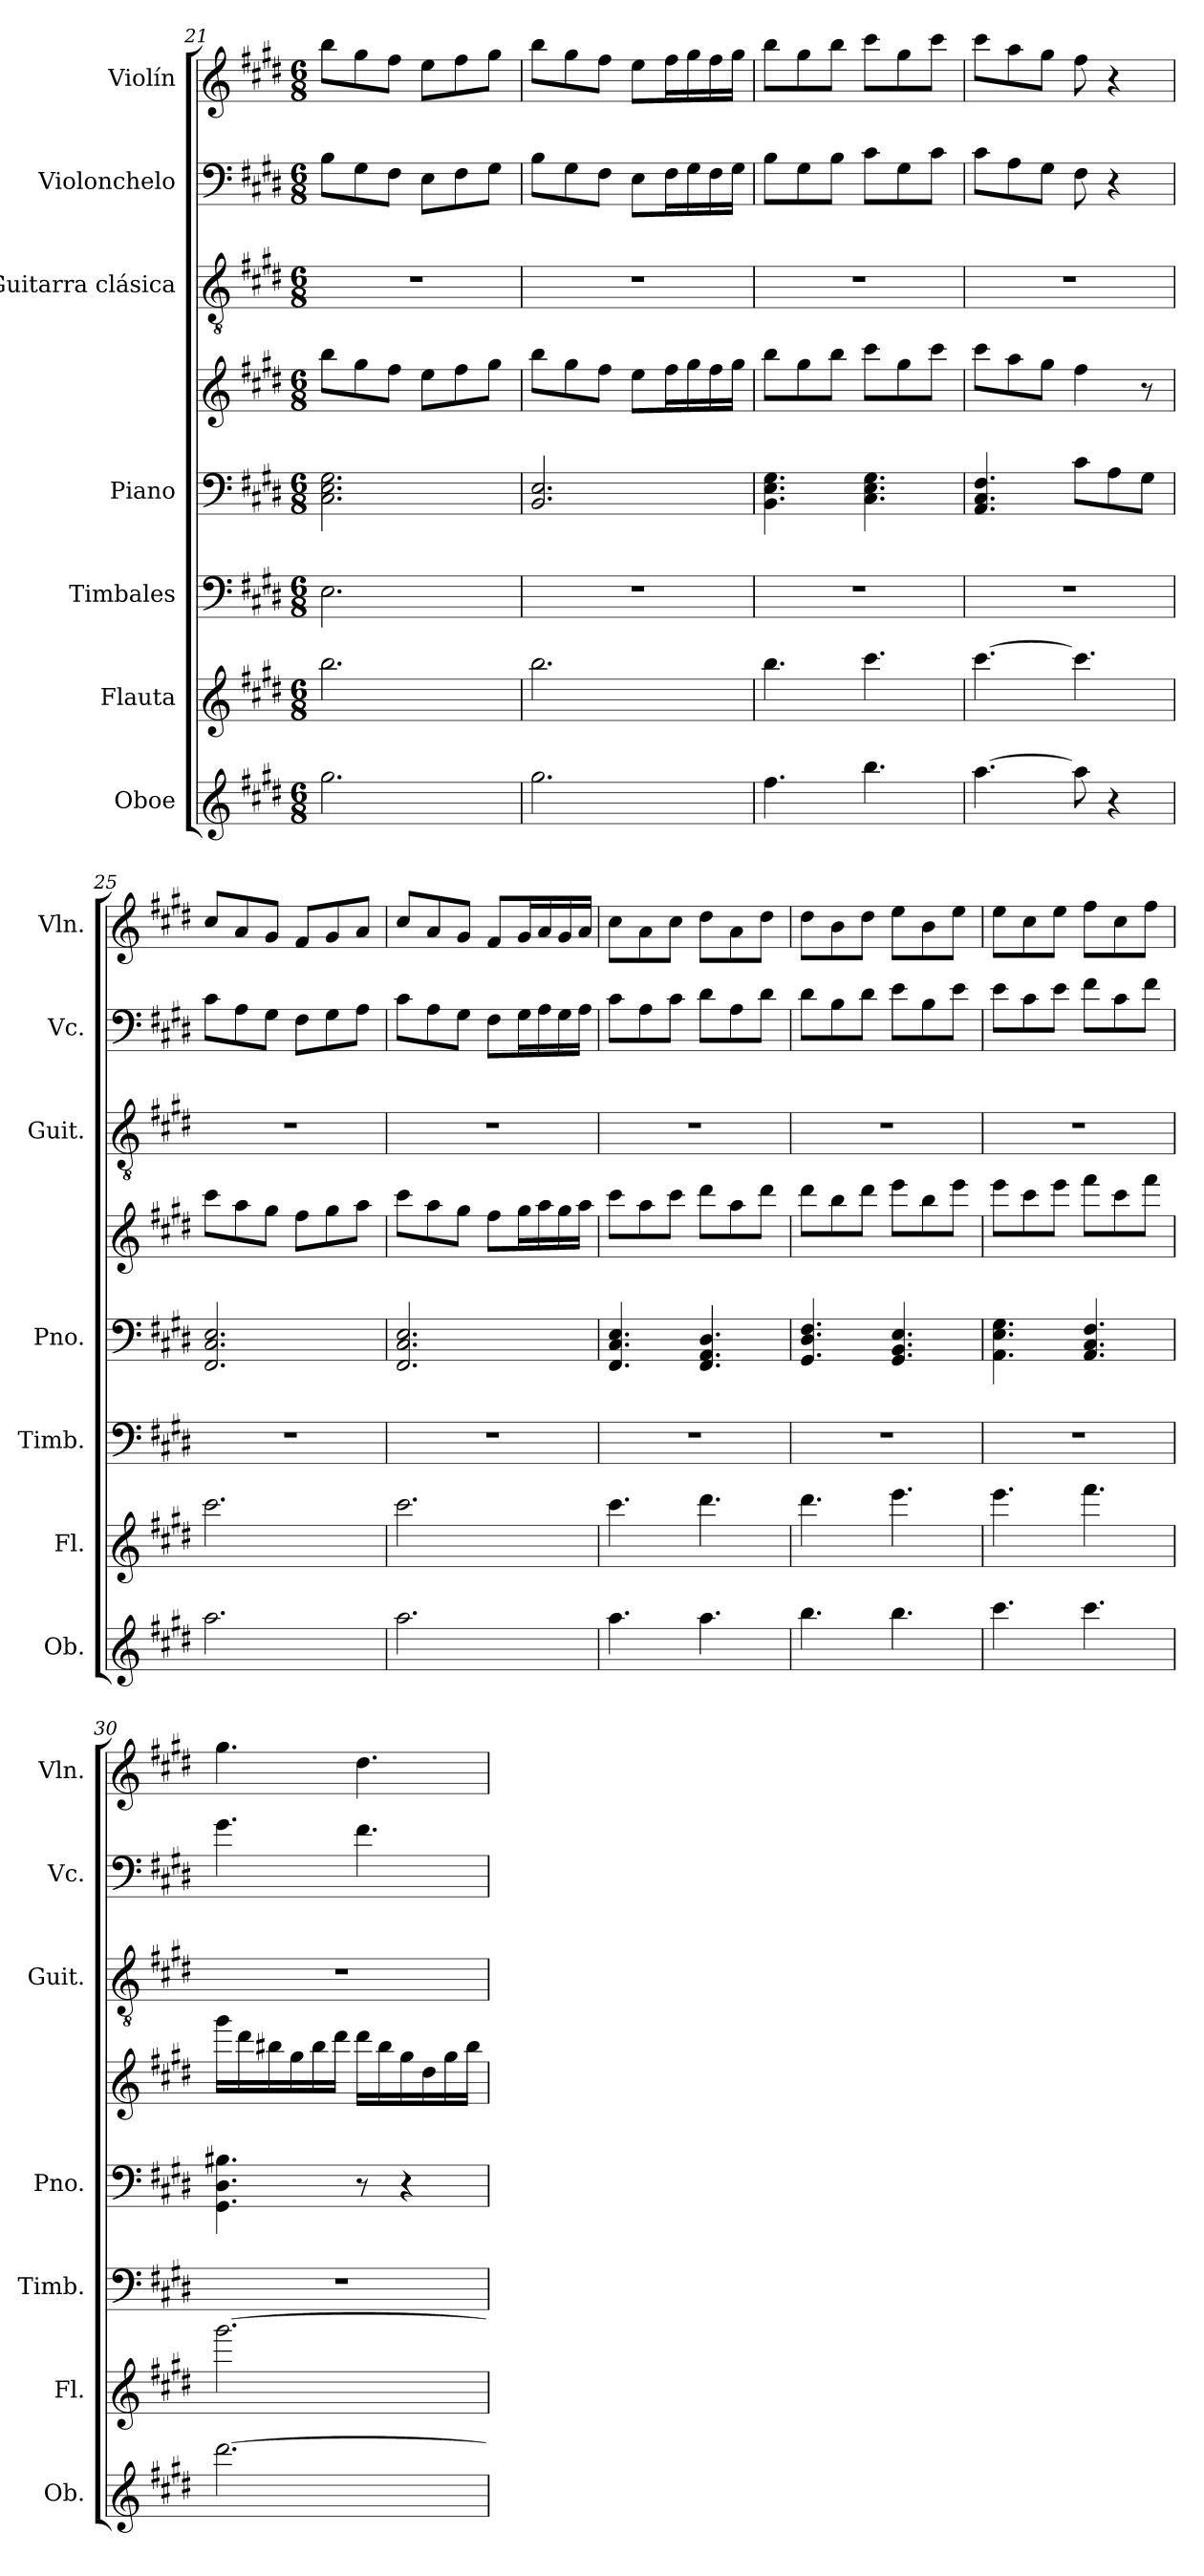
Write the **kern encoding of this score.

**kern	**kern	**kern	**kern	**kern	**kern	**kern	**kern
*part7	*part6	*part5	*part4	*part4	*part3	*part2	*part1
*staff8	*staff7	*staff6	*staff5	*staff4	*staff3	*staff2	*staff1
*I"Oboe	*I"Flauta	*I"Timbales	*I"Piano	*	*I"Guitarra clásica	*I"Violonchelo	*I"Violín
*I'Ob.	*I'Fl.	*I'Timb.	*I'Pno.	*	*I'Guit.	*I'Vc.	*I'Vln.
!!LO:PB:g=z
*clefG2	*clefG2	*clefF4	*clefF4	*clefG2	*clefGv2	*clefF4	*clefG2
*k[f#c#g#d#]	*k[f#c#g#d#]	*k[f#c#g#d#]	*k[f#c#g#d#]	*k[f#c#g#d#]	*k[f#c#g#d#]	*k[f#c#g#d#]	*k[f#c#g#d#]
*M6/8	*M6/8	*M6/8	*M6/8	*M6/8	*M6/8	*M6/8	*M6/8
=21	=21	=21	=21	=21	=21	=21	=21
2.gg#\	2.bb\	2.E\	2.C#\ 2.E\ 2.G#\	8bb\L	2.r	8B\L	8bb\L
.	.	.	.	8gg#\	.	8G#\	8gg#\
.	.	.	.	8ff#\J	.	8F#\J	8ff#\J
.	.	.	.	8ee\L	.	8E\L	8ee\L
.	.	.	.	8ff#\	.	8F#\	8ff#\
.	.	.	.	8gg#\J	.	8G#\J	8gg#\J
=22	=22	=22	=22	=22	=22	=22	=22
2.gg#\	2.bb\	2.r	2.BB/ 2.E/	8bb\L	2.r	8B\L	8bb\L
.	.	.	.	8gg#\	.	8G#\	8gg#\
.	.	.	.	8ff#\J	.	8F#\J	8ff#\J
.	.	.	.	8ee\L	.	8E\L	8ee\L
.	.	.	.	16ff#\L	.	16F#\L	16ff#\L
.	.	.	.	16gg#\	.	16G#\	16gg#\
.	.	.	.	16ff#\	.	16F#\	16ff#\
.	.	.	.	16gg#\JJ	.	16G#\JJ	16gg#\JJ
=23	=23	=23	=23	=23	=23	=23	=23
4.ff#\	4.bb\	2.r	4.BB\ 4.E\ 4.G#\	8bb\L	2.r	8B\L	8bb\L
.	.	.	.	8gg#\	.	8G#\	8gg#\
.	.	.	.	8bb\J	.	8B\J	8bb\J
4.bb\	4.ccc#\	.	4.C#\ 4.E\ 4.G#\	8ccc#\L	.	8c#\L	8ccc#\L
.	.	.	.	8gg#\	.	8G#\	8gg#\
.	.	.	.	8ccc#\J	.	8c#\J	8ccc#\J
=24	=24	=24	=24	=24	=24	=24	=24
[4.aa\	[4.ccc#\	2.r	4.AA/ 4.C#/ 4.F#/	8ccc#\L	2.r	8c#\L	8ccc#\L
.	.	.	.	8aa\	.	8A\	8aa\
.	.	.	.	8gg#\J	.	8G#\J	8gg#\J
8aa\]	4.ccc#\]	.	8c#\L	4ff#\	.	8F#\	8ff#\
4r	.	.	8A\	.	.	4r	4r
.	.	.	8G#\J	8r	.	.	.
=25	=25	=25	=25	=25	=25	=25	=25
2.aa\	2.ccc#\	2.r	2.FF#/ 2.C#/ 2.E/	8ccc#\L	2.r	8c#\L	8cc#/L
.	.	.	.	8aa\	.	8A\	8a/
.	.	.	.	8gg#\J	.	8G#\J	8g#/J
.	.	.	.	8ff#\L	.	8F#\L	8f#/L
.	.	.	.	8gg#\	.	8G#\	8g#/
.	.	.	.	8aa\J	.	8A\J	8a/J
!!LO:PB:g=z
=26	=26	=26	=26	=26	=26	=26	=26
2.aa\	2.ccc#\	2.r	2.FF#/ 2.C#/ 2.E/	8ccc#\L	2.r	8c#\L	8cc#/L
.	.	.	.	8aa\	.	8A\	8a/
.	.	.	.	8gg#\J	.	8G#\J	8g#/J
.	.	.	.	8ff#\L	.	8F#\L	8f#/L
.	.	.	.	16gg#\L	.	16G#\L	16g#/L
.	.	.	.	16aa\	.	16A\	16a/
.	.	.	.	16gg#\	.	16G#\	16g#/
.	.	.	.	16aa\JJ	.	16A\JJ	16a/JJ
=27	=27	=27	=27	=27	=27	=27	=27
4.aa\	4.ccc#\	2.r	4.FF#/ 4.C#/ 4.E/	8ccc#\L	2.r	8c#\L	8cc#\L
.	.	.	.	8aa\	.	8A\	8a\
.	.	.	.	8ccc#\J	.	8c#\J	8cc#\J
4.aa\	4.ddd#\	.	4.FF#/ 4.AA/ 4.D#/	8ddd#\L	.	8d#\L	8dd#\L
.	.	.	.	8aa\	.	8A\	8a\
.	.	.	.	8ddd#\J	.	8d#\J	8dd#\J
=28	=28	=28	=28	=28	=28	=28	=28
4.bb\	4.ddd#\	2.r	4.GG#/ 4.D#/ 4.F#/	8ddd#\L	2.r	8d#\L	8dd#\L
.	.	.	.	8bb\	.	8B\	8b\
.	.	.	.	8ddd#\J	.	8d#\J	8dd#\J
4.bb\	4.eee\	.	4.GG#/ 4.BB/ 4.E/	8eee\L	.	8e\L	8ee\L
.	.	.	.	8bb\	.	8B\	8b\
.	.	.	.	8eee\J	.	8e\J	8ee\J
=29	=29	=29	=29	=29	=29	=29	=29
4.ccc#\	4.eee\	2.r	4.AA\ 4.E\ 4.G#\	8eee\L	2.r	8e\L	8ee\L
.	.	.	.	8ccc#\	.	8c#\	8cc#\
.	.	.	.	8eee\J	.	8e\J	8ee\J
4.ccc#\	4.fff#\	.	4.AA/ 4.C#/ 4.F#/	8fff#\L	.	8f#\L	8ff#\L
.	.	.	.	8ccc#\	.	8c#\	8cc#\
.	.	.	.	8fff#\J	.	8f#\J	8ff#\J
!!LO:PB:g=z
=30	=30	=30	=30	=30	=30	=30	=30
[2.ddd#\	[2.ggg#\	2.r	4.GG#\ 4.D#\ 4.B#X\	16ggg#\LL	2.r	4.g#\	4.gg#\
.	.	.	.	16ddd#\	.	.	.
.	.	.	.	16bb#X\	.	.	.
.	.	.	.	16gg#\	.	.	.
.	.	.	.	16bb#\	.	.	.
.	.	.	.	16ddd#\JJ	.	.	.
.	.	.	8r	16ddd#\LL	.	4.f#\	4.dd#\
.	.	.	.	16bb#\	.	.	.
.	.	.	4r	16gg#\	.	.	.
.	.	.	.	16dd#\	.	.	.
.	.	.	.	16gg#\	.	.	.
.	.	.	.	16bb#\JJ	.	.	.
=	=	=	=	=	=	=	=
*-	*-	*-	*-	*-	*-	*-	*-
